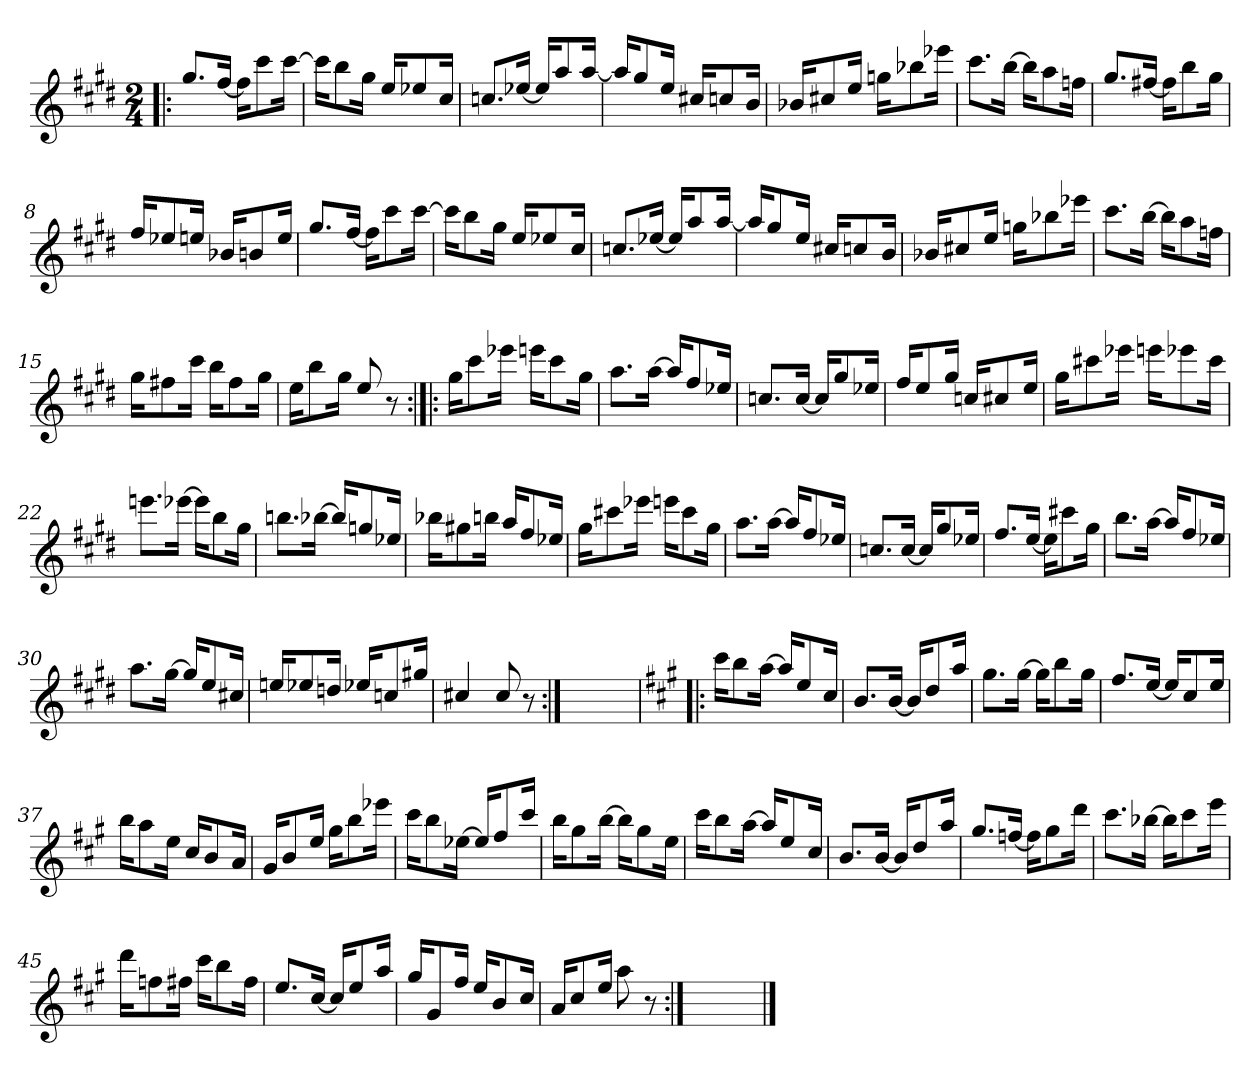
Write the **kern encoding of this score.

**kern
*part1
*staff1
*clefG2
*k[f#c#g#d#]
*E:
*M2/4
=1!|:
8.gg#/L
[16ff#/Jk
16ff#\KL]
8ccc#\
[16ccc#\Jk
=2
16ccc#\KL]
8bb\
16gg#\Jk
16ee/KL
8ee-X/
16cc#/Jk
=3
8.ccn/L
[16ee-X/Jk
16ee-/KL]
8aa/
[16aa/Jk
=4
16aa/KL]
8gg#/
16ee/Jk
16cc#X/KL
8ccn/
16b/Jk
=5
16b-/KL
8cc#X/
16ee/Jk
16ggn\KL
8bb-X\
16eee-X\Jk
!!LO:LB:g=z
=6
8.ccc#\L
[16bb\Jk
16bb\KL]
8aa\
16ffn\Jk
=7
8.gg#/L
[16ff#X/Jk
16ff#\KL]
8bb\
16gg#\Jk
=8
16ff#/KL
8ee-X/
16een/Jk
16b-X/KL
8bn/
16ee/Jk
=9
8.gg#/L
[16ff#/Jk
16ff#\KL]
8ccc#\
[16ccc#\Jk
=10
16ccc#\KL]
8bb\
16gg#\Jk
16ee/KL
8ee-X/
16cc#/Jk
!!LO:LB:g=z
=11
8.ccn/L
[16ee-X/Jk
16ee-/KL]
8aa/
[16aa/Jk
=12
16aa/KL]
8gg#/
16ee/Jk
16cc#X/KL
8ccn/
16b/Jk
=13
16b-X/KL
8cc#X/
16ee/Jk
16ggn\KL
8bb-X\
16eee-X\Jk
=14
8.ccc#\L
[16bb\Jk
16bb\KL]
8aa\
16ffn\Jk
=15
16gg#\KL
8ff#X\
16ccc#\Jk
16bb\KL
8ff#\
16gg#\Jk
!!LO:LB:g=z
=16
16ee\KL
8bb\
16gg#\Jk
8ee/
8r
=17:|!|:
16gg#\KL
8ccc#\
16eee-X\Jk
16eeen\KL
8ccc#\
16gg#\Jk
=18
8.aa\L
[16aa\Jk
16aa/KL]
8ff#/
16ee-X/Jk
=19
8.ccn/L
[16cc/Jk
16cc/KL]
8gg#/
16ee-X/Jk
=20
16ff#/KL
8ee/
16gg#/Jk
16ccn/KL
8cc#X/
16ee/Jk
!!LO:LB:g=z
=21
16gg#\KL
8ccc#X\
16eee-X\Jk
16eeen\KL
8eee-X\
16ccc#\Jk
=22
8.eeen\L
[16eee-X\Jk
16eee-\KL]
8bb\
16gg#\Jk
=23
8.bbn\L
[16bb-X\Jk
16bb-/KL]
8ggn/
16ee-X/Jk
=24
16bb-X\KL
8gg#X\
16bbn\Jk
16aa/KL
8ff#/
16ee-X/Jk
=25
16gg#\KL
8ccc#X\
16eee-X\Jk
16eeen\KL
8ccc#\
16gg#\Jk
!!LO:LB:g=z
=26
8.aa\L
[16aa\Jk
16aa/KL]
8ff#/
16ee-X/Jk
=27
8.ccn/L
[16cc/Jk
16cc/KL]
8gg#/
16ee-X/Jk
=28
8.ff#/L
[16ee/Jk
16ee\KL]
8ccc#X\
16gg#\Jk
=29
8.bb\L
[16aa\Jk
16aa/KL]
8ff#/
16ee-X/Jk
=30
8.aa\L
[16gg#\Jk
16gg#/KL]
8ee/
16cc#X/Jk
!!LO:LB:g=z
=31
16een/KL
8ee-X/
16ddn/Jk
16ee-X/KL
8ccn/
16gg#X/Jk
=32
4cc#X/
8cc#/
8r
=32X321:|!
2ryy
=33!|:
*k[f#c#g#]
*A:
16ccc#\KL
8bb\
[16aa\Jk
16aa/KL]
8ee/
16cc#/Jk
=34
8.b/L
[16b/Jk
16b/KL]
8dd/
16aa/Jk
!!LO:LB:g=z
=35
8.gg#\L
[16gg#\Jk
16gg#\KL]
8bb\
16gg#\Jk
=36
8.ff#/L
[16ee/Jk
16ee/KL]
8cc#/
16ee/Jk
=37
16bb\KL
8aa\
16ee\Jk
16cc#/KL
8b/
16a/Jk
=38
16g#/KL
8b/
16ee/Jk
16gg#\KL
8bb\
16eee-X\Jk
=39
16ccc#\KL
8bb\
[16ee-X\Jk
16ee-/KL]
8ff#/
16ccc#/Jk
!!LO:LB:g=z
=40
16bb\KL
8gg#\
[16bb\Jk
16bb\KL]
8gg#\
16ee\Jk
=41
16ccc#\KL
8bb\
[16aa\Jk
16aa/KL]
8ee/
16cc#/Jk
=42
8.b/L
[16b/Jk
16b/KL]
8dd/
16aa/Jk
=43
8.gg#/L
[16ffn/Jk
16ffn\KL]
8gg#\
16ddd\Jk
=44
8.ccc#\L
[16bb-X\Jk
16bb-\KL]
8ccc#\
16eee\Jk
!!LO:LB:g=z
=45
16ddd\KL
8ffn\
16ff#X\Jk
16ccc#\KL
8bb\
16ff#\Jk
=46
8.ee/L
[16cc#/Jk
16cc#/KL]
8ee/
16aa/Jk
=47
16gg#/KL
8g#/
16ff#/Jk
16ee/KL
8b/
16cc#/Jk
=48
16a/KL
8cc#/
16ee/Jk
8aa\
8r
=49:|!
2ryy
==
*-
